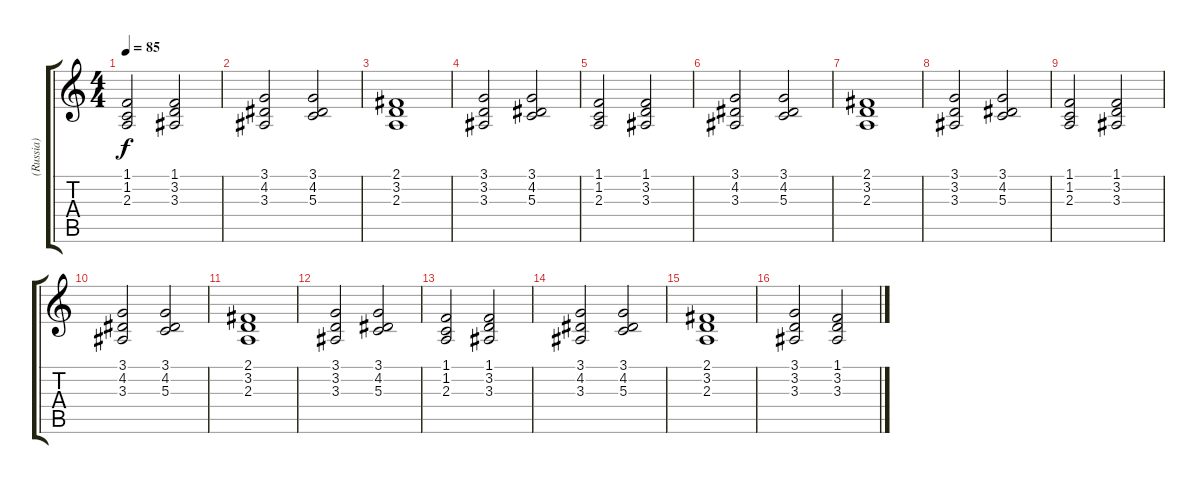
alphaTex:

\track ("(Russia)" "(Russia)") {instrument stringensemble2}
\staff {score tabs}
\tuning (E4 B3 G3 D3 A2 E2) {hide}
\ts (4 4)
\tempo 85
\clef g2
\ks c
(1.1 1.2 2.3).2{dy f} (1.1 3.2 3.3).2 |
(3.1 4.2 3.3).2 (3.1 4.2 5.3).2 |
(2.1 3.2 2.3).1 |
(3.1 3.2 3.3).2 (3.1 4.2 5.3).2 |
(1.1 1.2 2.3).2 (1.1 3.2 3.3).2 |
(3.1 4.2 3.3).2 (3.1 4.2 5.3).2 |
(2.1 3.2 2.3).1 |
(3.1 3.2 3.3).2 (3.1 4.2 5.3).2 |
(1.1 1.2 2.3).2 (1.1 3.2 3.3).2 |
(3.1 4.2 3.3).2 (3.1 4.2 5.3).2 |
(2.1 3.2 2.3).1 |
(3.1 3.2 3.3).2 (3.1 4.2 5.3).2 |
(1.1 1.2 2.3).2 (1.1 3.2 3.3).2 |
(3.1 4.2 3.3).2 (3.1 4.2 5.3).2 |
(2.1 3.2 2.3).1 |
(3.1 3.2 3.3).2 (1.1 3.2 3.3).2
